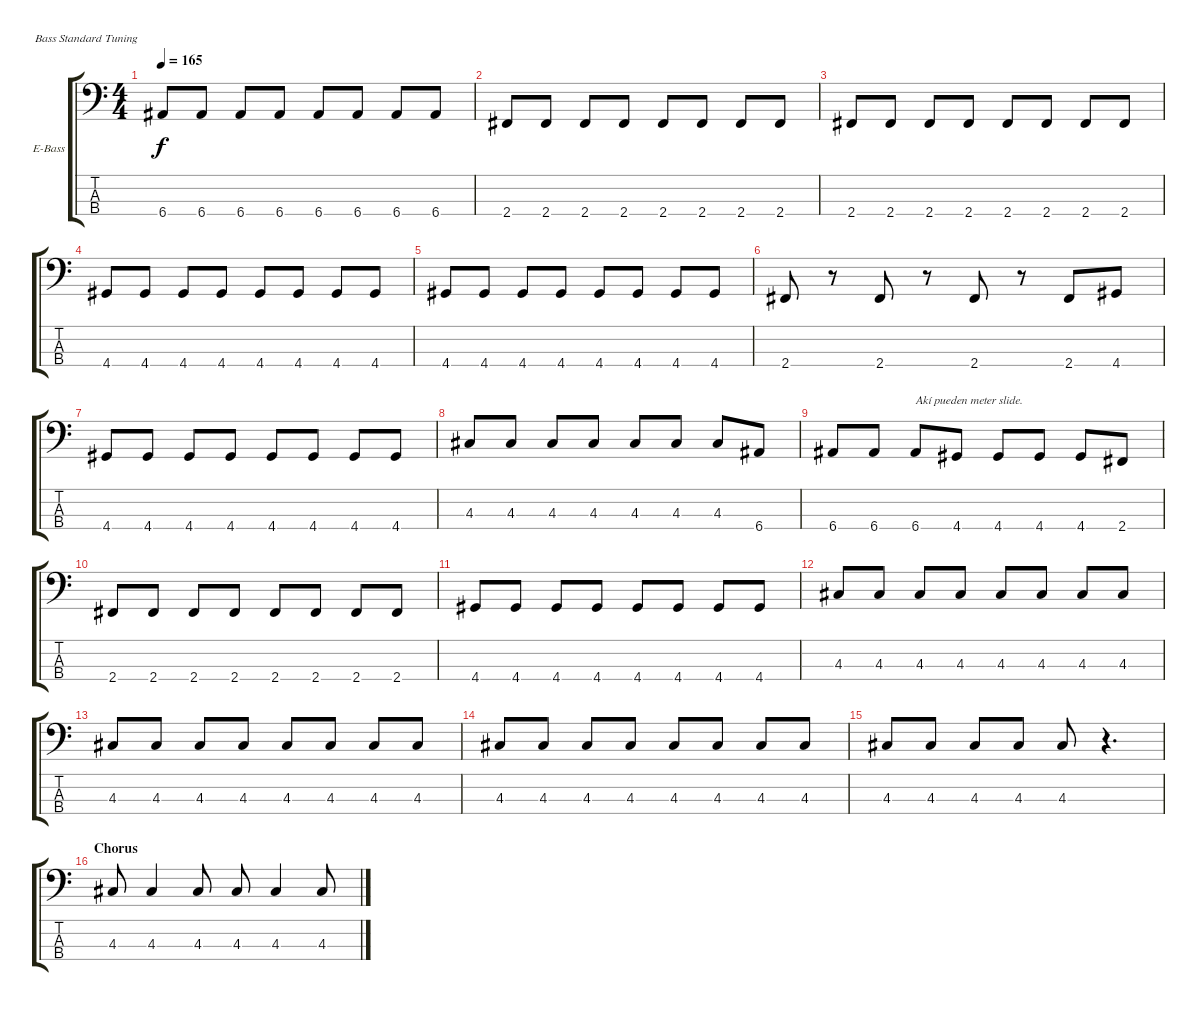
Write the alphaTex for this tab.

\defaultSystemsLayout 4
\bracketExtendMode groupsimilarinstruments
\firstSystemTrackNameOrientation horizontal
\otherSystemsTrackNameOrientation horizontal
\track ("Manolín" "E-Bass") {instrument electricbassfinger}
\staff {score tabs}
\tuning (G2 D2 A1 E1)
\ts (4 4)
\tempo 165
\clef f4
\scale
0.333333
\ks c
6.4.8{dy f} 6.4.8 6.4.8 6.4.8 6.4.8 6.4.8 6.4.8 6.4.8 |
\scale
0.333333 2.4.8 2.4.8 2.4.8 2.4.8 2.4.8 2.4.8 2.4.8 2.4.8 |
\scale
0.333333 2.4.8 2.4.8 2.4.8 2.4.8 2.4.8 2.4.8 2.4.8 2.4.8 |
\scale
0.333333 4.4.8 4.4.8 4.4.8 4.4.8 4.4.8 4.4.8 4.4.8 4.4.8 |
\scale
0.333333 4.4.8 4.4.8 4.4.8 4.4.8 4.4.8 4.4.8 4.4.8 4.4.8 |
\scale
0.333333 2.4.8 r.8 2.4.8 r.8 2.4.8 r.8 2.4.8 4.4.8 |
\scale
0.333333 4.4.8 4.4.8 4.4.8 4.4.8 4.4.8 4.4.8 4.4.8 4.4.8 |
\scale
0.333333 4.3.8 4.3.8 4.3.8 4.3.8 4.3.8 4.3.8 4.3.8 6.4.8 |
\scale
0.333333 6.4.8 6.4.8 6.4.8{txt "Akí pueden meter slide."} 4.4.8 4.4.8 4.4.8 4.4.8 2.4.8 |
\scale
0.333333 2.4.8 2.4.8 2.4.8 2.4.8 2.4.8 2.4.8 2.4.8 2.4.8 |
\scale
0.333333 4.4.8 4.4.8 4.4.8 4.4.8 4.4.8 4.4.8 4.4.8 4.4.8 |
\scale
0.333333 4.3.8 4.3.8 4.3.8 4.3.8 4.3.8 4.3.8 4.3.8 4.3.8 |
\scale
0.333333 4.3.8 4.3.8 4.3.8 4.3.8 4.3.8 4.3.8 4.3.8 4.3.8 |
\scale
0.333333 4.3.8 4.3.8 4.3.8 4.3.8 4.3.8 4.3.8 4.3.8 4.3.8 |
4.3.8 4.3.8 4.3.8 4.3.8 4.3.8 r.4{d} |
\section ("" "Chorus")
4.3.8 4.3.4 4.3.8 4.3.8 4.3.4 4.3.8
